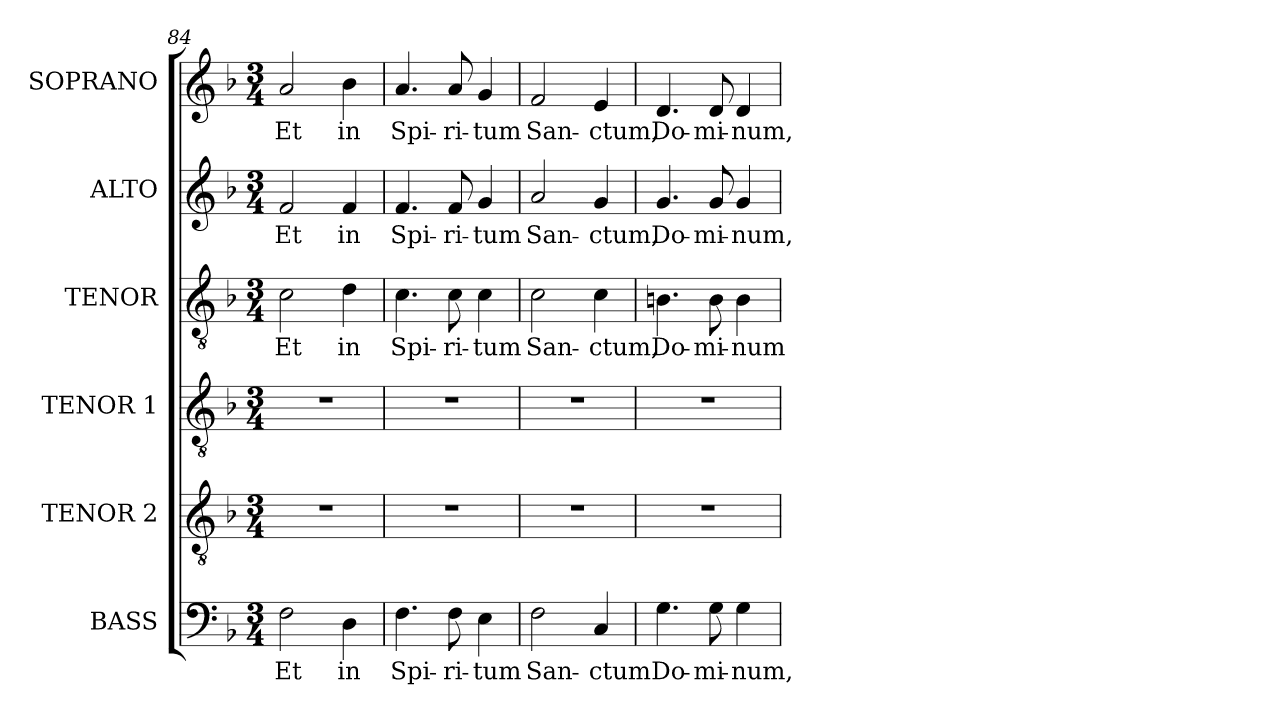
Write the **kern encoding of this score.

**kern	**text	**kern	**kern	**kern	**text	**kern	**text	**kern	**text
*part6	*part6	*part5	*part4	*part3	*part3	*part2	*part2	*part1	*part1
*staff6	*staff6	*staff5	*staff4	*staff3	*staff3	*staff2	*staff2	*staff1	*staff1
*I"BASS	*	*I"TENOR 2	*I"TENOR 1	*I"TENOR	*	*I"ALTO	*	*I"SOPRANO	*
*I'B.	*	*I'T2.	*I'T1.	*I'T.	*	*I'A.	*	*I'S.	*
*clefF4	*	*clefGv2	*clefGv2	*clefGv2	*	*clefG2	*	*clefG2	*
*	*	*ITrd7c12	*ITrd7c12	*ITrd7c12	*	*	*	*	*
*k[b-]	*	*k[b-]	*k[b-]	*k[b-]	*	*k[b-]	*	*k[b-]	*
*F:	*	*F:	*F:	*F:	*	*F:	*	*F:	*
*M3/4	*	*M3/4	*M3/4	*M3/4	*	*M3/4	*	*M3/4	*
=84	=84	=84	=84	=84	=84	=84	=84	=84	=84
!	!LO:LY:b:color=#000000	!LO:N:vis=1	!LO:N:vis=1	!	!	!	!	!	!
!	!	!	!	!	!LO:LY:b:color=#000000	!	!	!	!
!	!	!	!	!	!	!	!LO:LY:b:color=#000000	!	!
!	!	!	!	!	!	!	!	!	!LO:LY:b:color=#000000
2Fi\	Et	2.r	2.r	2Ci\	Et	2fi/	Et	2ai/	Et
!	!LO:LY:b:color=#000000	!	!	!	!	!	!	!	!
!	!	!	!	!	!LO:LY:b:color=#000000	!	!	!	!
!	!	!	!	!	!	!	!LO:LY:b:color=#000000	!	!
!	!	!	!	!	!	!	!	!	!LO:LY:b:color=#000000
4Di\	in	.	.	4Di\	in	4fi/	in	4b-i\	in
=85	=85	=85	=85	=85	=85	=85	=85	=85	=85
!	!LO:LY:b:color=#000000	!LO:N:vis=1	!LO:N:vis=1	!	!	!	!	!	!
!	!	!	!	!	!LO:LY:b:color=#000000	!	!	!	!
!	!	!	!	!	!	!	!LO:LY:b:color=#000000	!	!
!	!	!	!	!	!	!	!	!	!LO:LY:b:color=#000000
4.Fi\	Spi-	2.r	2.r	4.Ci\	Spi-	4.fi/	Spi-	4.ai/	Spi-
!	!LO:LY:b:color=#000000	!	!	!	!	!	!	!	!
!	!	!	!	!	!LO:LY:b:color=#000000	!	!	!	!
!	!	!	!	!	!	!	!LO:LY:b:color=#000000	!	!
!	!	!	!	!	!	!	!	!	!LO:LY:b:color=#000000
8Fi\	-ri-	.	.	8Ci\	-ri-	8fi/	-ri-	8ai/	-ri-
!	!LO:LY:b:color=#000000	!	!	!	!	!	!	!	!
!	!	!	!	!	!LO:LY:b:color=#000000	!	!	!	!
!	!	!	!	!	!	!	!LO:LY:b:color=#000000	!	!
!	!	!	!	!	!	!	!	!	!LO:LY:b:color=#000000
4Ei\	-tum	.	.	4Ci\	-tum	4gi/	-tum	4gi/	-tum
=86	=86	=86	=86	=86	=86	=86	=86	=86	=86
!	!LO:LY:b:color=#000000	!LO:N:vis=1	!LO:N:vis=1	!	!	!	!	!	!
!	!	!	!	!	!LO:LY:b:color=#000000	!	!	!	!
!	!	!	!	!	!	!	!LO:LY:b:color=#000000	!	!
!	!	!	!	!	!	!	!	!	!LO:LY:b:color=#000000
2Fi\	San-	2.r	2.r	2Ci\	San-	2ai/	San-	2fi/	San-
!	!LO:LY:b:color=#000000	!	!	!	!	!	!	!	!
!	!	!	!	!	!LO:LY:b:color=#000000	!	!	!	!
!	!	!	!	!	!	!	!LO:LY:b:color=#000000	!	!
!	!	!	!	!	!	!	!	!	!LO:LY:b:color=#000000
4Ci/	-ctum	.	.	4Ci\	-ctum,	4gi/	-ctum,	4ei/	-ctum,
=87	=87	=87	=87	=87	=87	=87	=87	=87	=87
!	!LO:LY:b:color=#000000	!LO:N:vis=1	!LO:N:vis=1	!	!	!	!	!	!
!	!	!	!	!	!LO:LY:b:color=#000000	!	!	!	!
!	!	!	!	!	!	!	!LO:LY:b:color=#000000	!	!
!	!	!	!	!	!	!	!	!	!LO:LY:b:color=#000000
4.Gi\	Do-	2.r	2.r	4.BBni\	Do-	4.gi/	Do-	4.di/	Do-
!	!LO:LY:b:color=#000000	!	!	!	!	!	!	!	!
!	!	!	!	!	!LO:LY:b:color=#000000	!	!	!	!
!	!	!	!	!	!	!	!LO:LY:b:color=#000000	!	!
!	!	!	!	!	!	!	!	!	!LO:LY:b:color=#000000
8Gi\	-mi-	.	.	8BBi\	-mi-	8gi/	-mi-	8di/	-mi-
!	!LO:LY:b:color=#000000	!	!	!	!	!	!	!	!
!	!	!	!	!	!LO:LY:b:color=#000000	!	!	!	!
!	!	!	!	!	!	!	!LO:LY:b:color=#000000	!	!
!	!	!	!	!	!	!	!	!	!LO:LY:b:color=#000000
4Gi\	-num,	.	.	4BBi\	-num	4gi/	-num,	4di/	-num,
=	=	=	=	=	=	=	=	=	=
*-	*-	*-	*-	*-	*-	*-	*-	*-	*-
